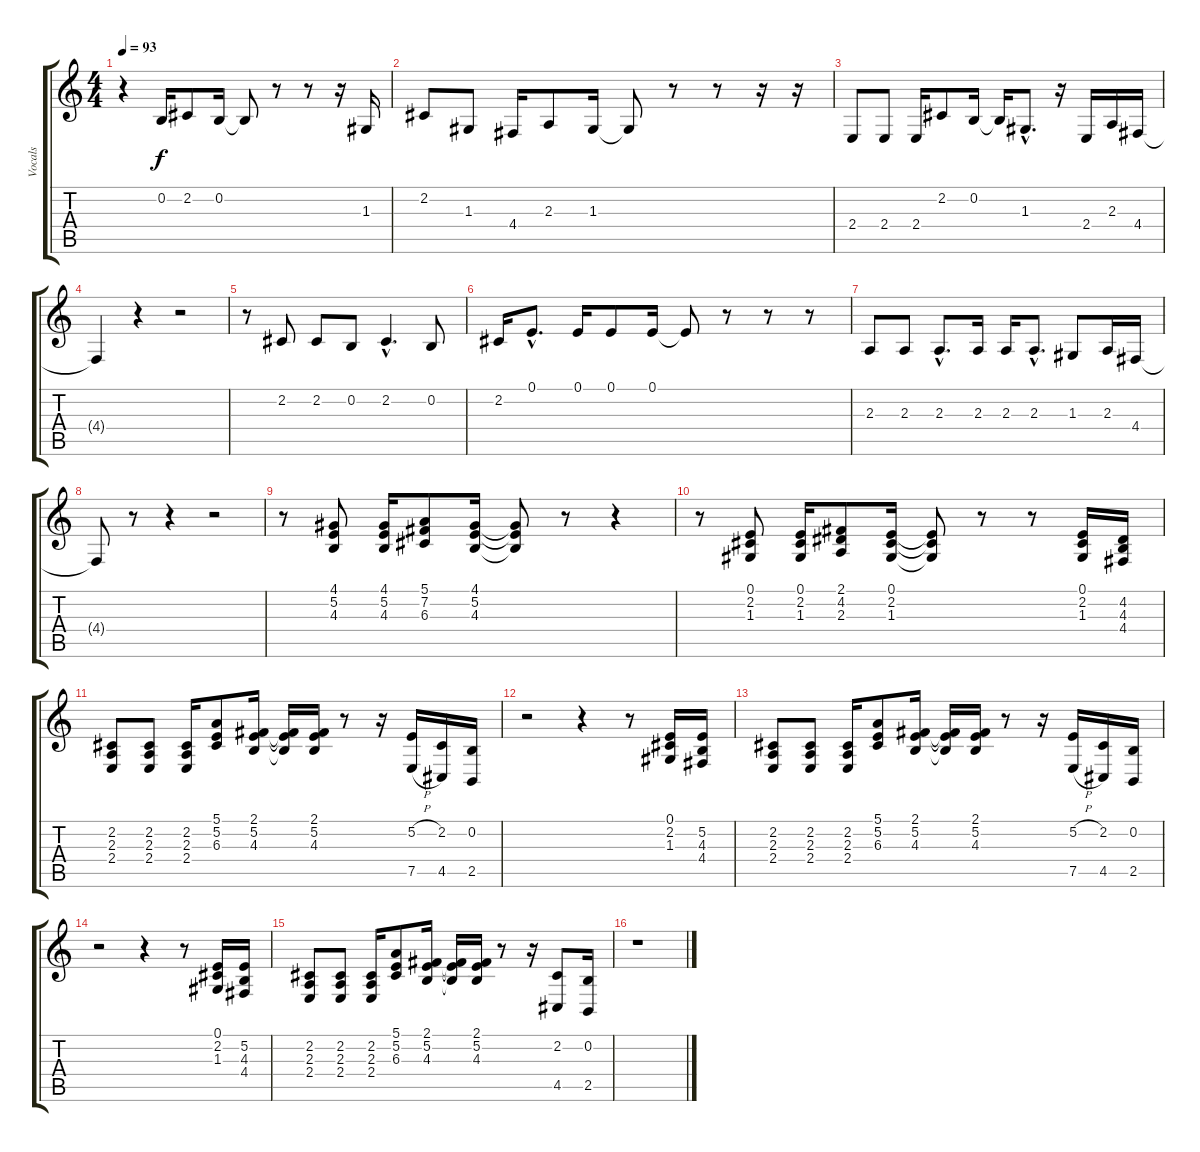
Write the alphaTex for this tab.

\track ("Vocals" "Vocals") {instrument altosax}
\staff {score tabs}
\tuning (E4 B3 G3 D3 A2 E2) {hide}
\ts (4 4)
\tempo 93
\clef g2
\ks c
r.4{dy f} 0.2.16 2.2.8 0.2.16 0.2{t}.8 r.8 r.8 r.16 1.3.16 |
2.2.8 1.3.8 4.4.16 2.3.8 1.3.16 1.3{t}.8 r.8 r.8 r.16 r.16 |
2.4.8 2.4.8 2.4.16 2.2.8 0.2.16 0.2{t}.16 1.3{hac}.8{d} r.16 2.4.16 2.3.16 4.4.16 |
4.4{t}.4 r.4 r.2 |
r.8 2.2.8 2.2.8 0.2.8 2.2{hac}.4{d} 0.2.8 |
2.2.16 0.1{hac}.8{d} 0.1.16 0.1.8 0.1.16 0.1{t}.8 r.8 r.8 r.8 |
2.3.8 2.3.8 2.3{hac}.8{d} 2.3.16 2.3.16 2.3{hac}.8{d} 1.3.8 2.3.16 4.4.16 |
4.4{t}.8 r.8 r.4 r.2 |
r.8 (4.1 5.2 4.3).8 (4.1 5.2 4.3).16 (5.1 7.2 6.3).8 (4.1 5.2 4.3).16 (4.1{t} 5.2{t} 4.3{t}).8 r.8 r.4 |
r.8 (0.1 2.2 1.3).8 (0.1 2.2 1.3).16 (2.1 4.2 2.3).8 (0.1 2.2 1.3).16 (0.1{t} 2.2{t} 1.3{t}).8 r.8 r.8 (0.1 2.2 1.3).16 (4.2 4.3 4.4).16 |
(2.2 2.3 2.4).8 (2.2 2.3 2.4).8 (2.2 2.3 2.4).16 (5.1 5.2 6.3).8 (2.1 5.2 4.3).16 (2.1{t} 5.2{t} 4.3{t}).16 (2.1 5.2 4.3).16 r.8 r.16 (5.2{h} 7.5{h}).16 (2.2 4.5).16 (0.2 2.5).16 |
r.2 r.4 r.8 (0.1 2.2 1.3).16 (5.2 4.3 4.4).16 |
(2.2 2.3 2.4).8 (2.2 2.3 2.4).8 (2.2 2.3 2.4).16 (5.1 5.2 6.3).8 (2.1 5.2 4.3).16 (2.1{t} 5.2{t} 4.3{t}).16 (2.1 5.2 4.3).16 r.8 r.16 (5.2{h} 7.5{h}).16 (2.2 4.5).16 (0.2 2.5).16 |
r.2 r.4 r.8 (0.1 2.2 1.3).16 (5.2 4.3 4.4).16 |
(2.2 2.3 2.4).8 (2.2 2.3 2.4).8 (2.2 2.3 2.4).16 (5.1 5.2 6.3).8 (2.1 5.2 4.3).16 (2.1{t} 5.2{t} 4.3{t}).16 (2.1 5.2 4.3).16 r.8 r.16 (2.2 4.5).8 (0.2 2.5).16 |
r.1
